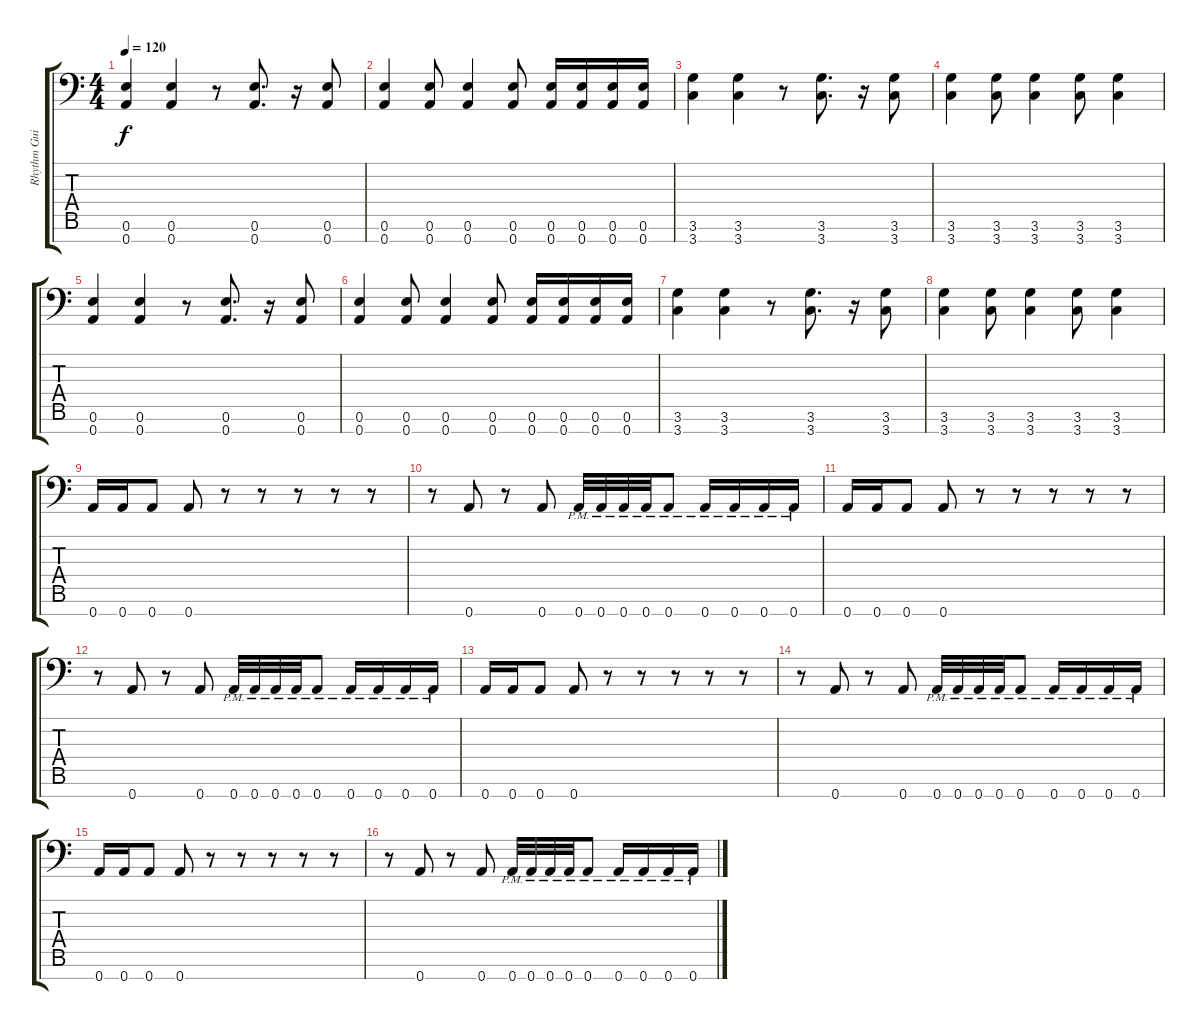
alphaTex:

\track ("Rhythm Guitar 2" "Rhythm Gui") {instrument distortionguitar}
\staff {score tabs}
\tuning (E4 B3 G3 D3 A2 E2 A1) {hide}
\ts (4 4)
\tempo 120
\clef f4
\ks c
(0.6 0.7).4{dy f} (0.6 0.7).4 r.8 (0.6 0.7).8{d} r.16 (0.6 0.7).8 |
(0.6 0.7).4 (0.6 0.7).8 (0.6 0.7).4 (0.6 0.7).8 (0.6 0.7).16 (0.6 0.7).16 (0.6 0.7).16 (0.6 0.7).16 |
(3.6 3.7).4 (3.6 3.7).4 r.8 (3.6 3.7).8{d} r.16 (3.6 3.7).8 |
(3.6 3.7).4 (3.6 3.7).8 (3.6 3.7).4 (3.6 3.7).8 (3.6 3.7).4 |
(0.6 0.7).4 (0.6 0.7).4 r.8 (0.6 0.7).8{d} r.16 (0.6 0.7).8 |
(0.6 0.7).4 (0.6 0.7).8 (0.6 0.7).4 (0.6 0.7).8 (0.6 0.7).16 (0.6 0.7).16 (0.6 0.7).16 (0.6 0.7).16 |
(3.6 3.7).4 (3.6 3.7).4 r.8 (3.6 3.7).8{d} r.16 (3.6 3.7).8 |
(3.6 3.7).4 (3.6 3.7).8 (3.6 3.7).4 (3.6 3.7).8 (3.6 3.7).4 |
0.7.16 0.7.16 0.7.8 0.7.8 r.8 r.8 r.8 r.8 r.8 |
r.8 0.7.8 r.8 0.7.8 0.7{pm}.32 0.7{pm}.32 0.7{pm}.32 0.7{pm}.32 0.7{pm}.8 0.7{pm}.16 0.7{pm}.16 0.7{pm}.16 0.7{pm}.16 |
0.7.16 0.7.16 0.7.8 0.7.8 r.8 r.8 r.8 r.8 r.8 |
r.8 0.7.8 r.8 0.7.8 0.7{pm}.32 0.7{pm}.32 0.7{pm}.32 0.7{pm}.32 0.7{pm}.8 0.7{pm}.16 0.7{pm}.16 0.7{pm}.16 0.7{pm}.16 |
0.7.16 0.7.16 0.7.8 0.7.8 r.8 r.8 r.8 r.8 r.8 |
r.8 0.7.8 r.8 0.7.8 0.7{pm}.32 0.7{pm}.32 0.7{pm}.32 0.7{pm}.32 0.7{pm}.8 0.7{pm}.16 0.7{pm}.16 0.7{pm}.16 0.7{pm}.16 |
0.7.16 0.7.16 0.7.8 0.7.8 r.8 r.8 r.8 r.8 r.8 |
r.8 0.7.8 r.8 0.7.8 0.7{pm}.32 0.7{pm}.32 0.7{pm}.32 0.7{pm}.32 0.7{pm}.8 0.7{pm}.16 0.7{pm}.16 0.7{pm}.16 0.7{pm}.16
